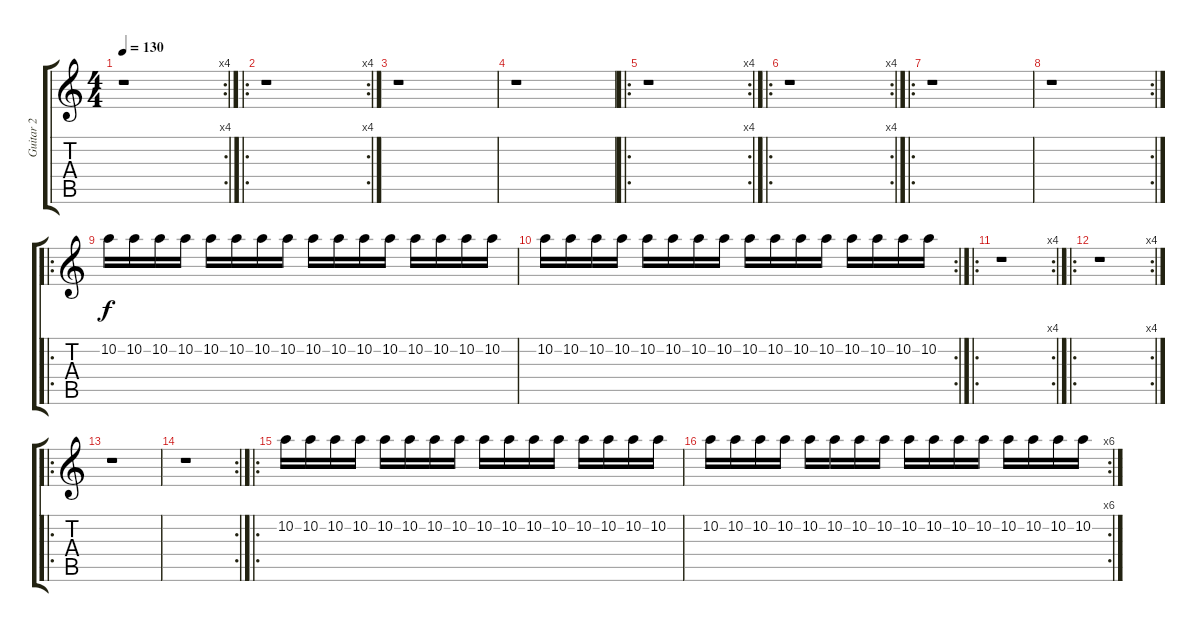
\track ("Guitar 2" "Guitar 2") {instrument distortionguitar}
\staff {score tabs}
\tuning (E4 B3 G3 D3 A2 E2) {hide}
\rc 4
\ts (4 4)
\tempo 130
\clef g2
\ks c
r.1{dy f instrument distortionguitar} |
\ro
\rc 4
r.1 |
r.1 |
r.1 |
\ro
\rc 4
r.1 |
\ro
\rc 4
r.1 |
\ro
r.1 |
\rc 2
r.1 |
\ro
10.2.16 10.2.16 10.2.16 10.2.16 10.2.16 10.2.16 10.2.16 10.2.16 10.2.16 10.2.16 10.2.16 10.2.16 10.2.16 10.2.16 10.2.16 10.2.16 |
\rc 2
10.2.16 10.2.16 10.2.16 10.2.16 10.2.16 10.2.16 10.2.16 10.2.16 10.2.16 10.2.16 10.2.16 10.2.16 10.2.16 10.2.16 10.2.16 10.2.16 |
\ro
\rc 4
r.1 |
\ro
\rc 4
r.1 |
\ro
r.1 |
\rc 2
r.1 |
\ro
10.2.16 10.2.16 10.2.16 10.2.16 10.2.16 10.2.16 10.2.16 10.2.16 10.2.16 10.2.16 10.2.16 10.2.16 10.2.16 10.2.16 10.2.16 10.2.16 |
\rc 6
10.2.16 10.2.16 10.2.16 10.2.16 10.2.16 10.2.16 10.2.16 10.2.16 10.2.16 10.2.16 10.2.16 10.2.16 10.2.16 10.2.16 10.2.16 10.2.16
